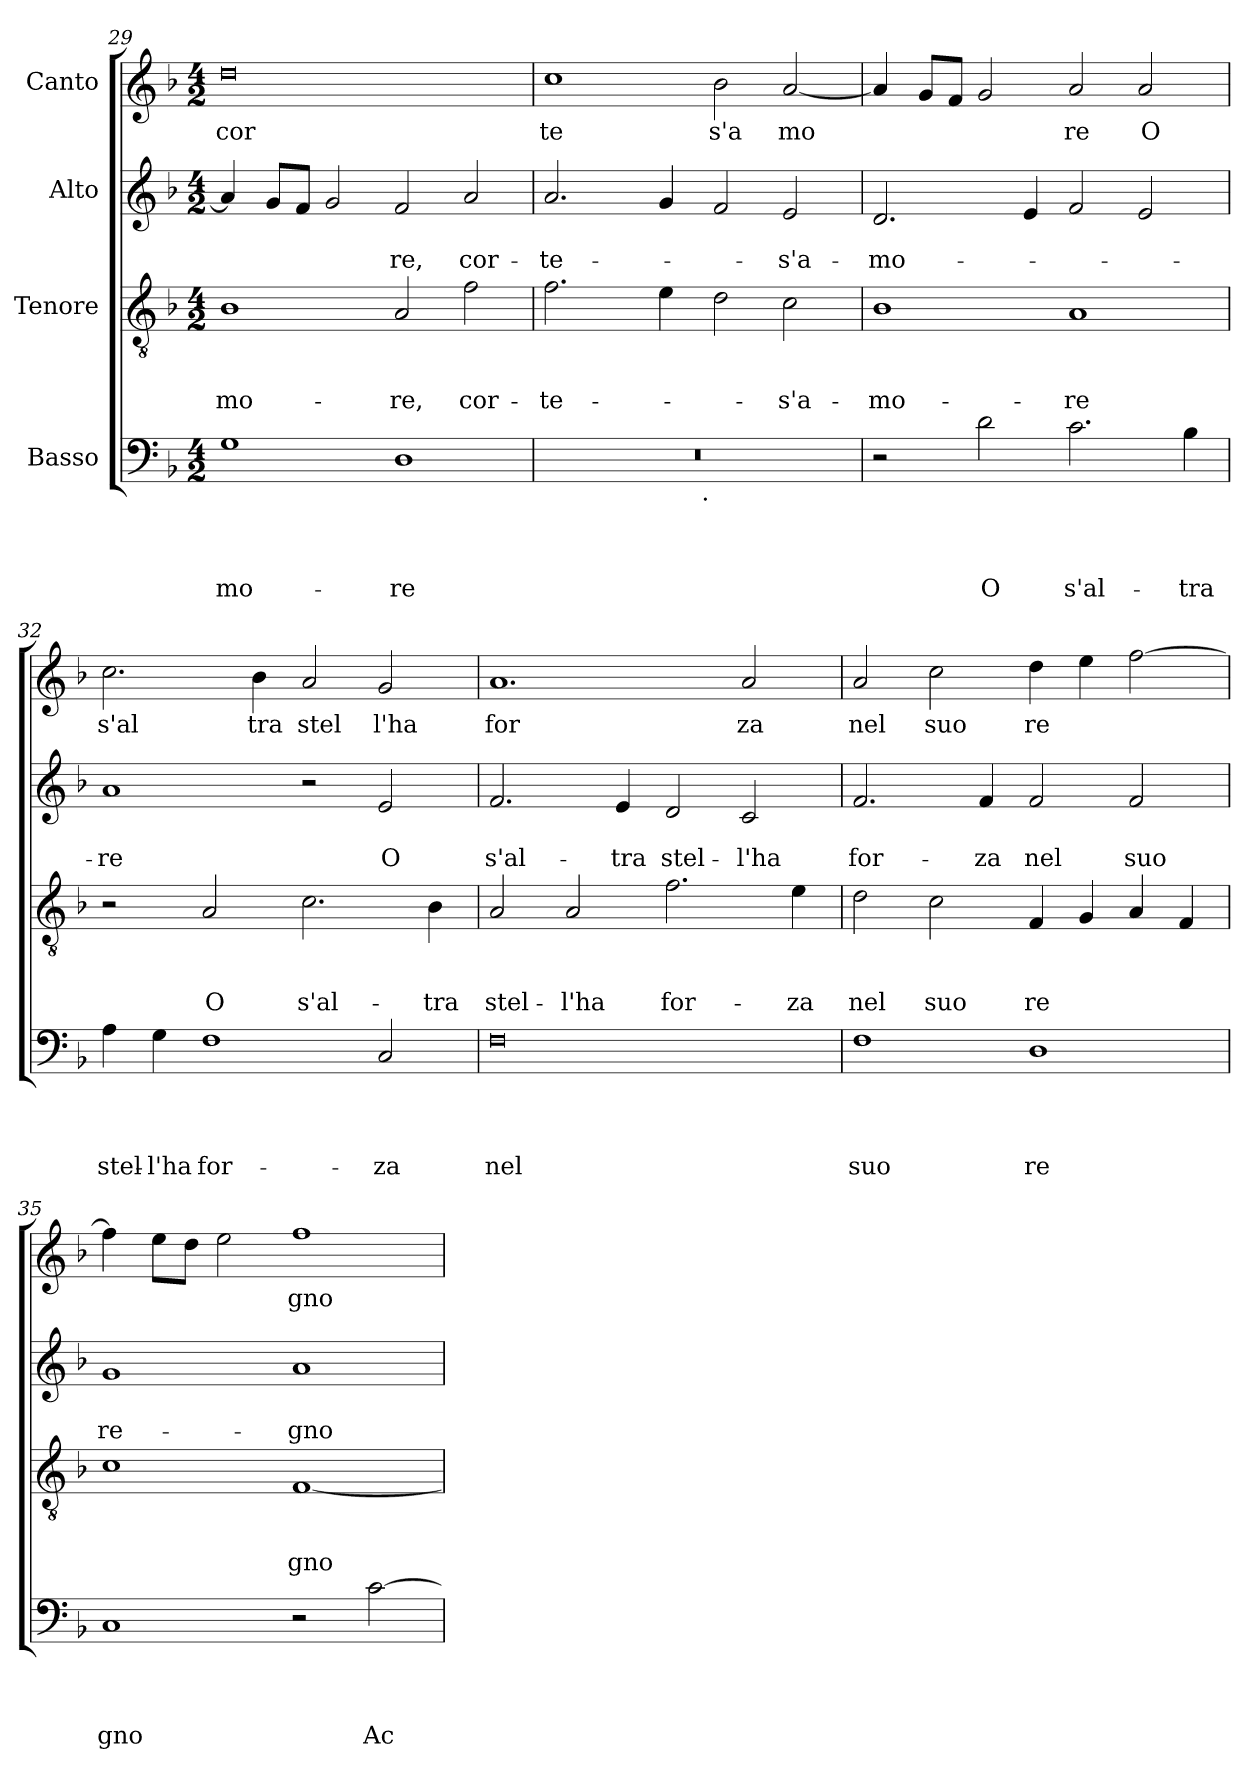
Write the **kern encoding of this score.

**kern	**text	**text	**text	**text	**kern	**text	**text	**text	**kern	**text	**text	**kern	**text
*part4	*part4	*part4	*part4	*part4	*part3	*part3	*part3	*part3	*part2	*part2	*part2	*part1	*part1
*staff4	*staff4	*staff4	*staff4	*staff4	*staff3	*staff3	*staff3	*staff3	*staff2	*staff2	*staff2	*staff1	*staff1
*I"Basso	*	*	*	*	*I"Tenore	*	*	*	*I"Alto	*	*	*I"Canto	*
*clefF4	*	*	*	*	*clefGv2	*	*	*	*clefG2	*	*	*clefG2	*
*k[b-]	*	*	*	*	*k[b-]	*	*	*	*k[b-]	*	*	*k[b-]	*
*F:	*	*	*	*	*F:	*	*	*	*F:	*	*	*F:	*
*M4/2	*	*	*	*	*M4/2	*	*	*	*M4/2	*	*	*M4/2	*
=29	=29	=29	=29	=29	=29	=29	=29	=29	=29	=29	=29	=29	=29
!	!	!	!	!LO:LY:b	!	!	!	!LO:LY:b	!	!	!	!	!LO:LY:b
1G	.	.	.	-mo-	1B-	.	.	-mo-	4a/]	.	.	0dd	cor
.	.	.	.	.	.	.	.	.	8g/L	.	.	.	.
.	.	.	.	.	.	.	.	.	8f/J	.	.	.	.
.	.	.	.	.	.	.	.	.	2g/	.	.	.	.
!	!	!	!	!LO:LY:b	!	!	!	!LO:LY:b	!	!	!LO:LY:b	!	!
1D	.	.	.	-re	2A/	.	.	-re,	2f/	.	-re,	.	.
!	!	!	!	!	!	!	!	!LO:LY:b	!	!	!LO:LY:b	!	!
.	.	.	.	.	2f\	.	.	cor-	2a/	.	cor-	.	.
=30	=30	=30	=30	=30	=30	=30	=30	=30	=30	=30	=30	=30	=30
!	!	!	!	!	!	!	!	!LO:LY:b	!	!	!LO:LY:b	!	!LO:LY:b
*^	*	*	*	*	*	*	*	*	*	*	*	*	*
0r	2ryy	.	.	.	.	2.f\	.	.	-te-	2.a/	.	-te-	1cc	te
.	4...ryy	.	.	.	.	.	.	.	.	.	.	.	.	.
.	.	.	.	.	.	4e\	.	.	.	4g/	.	.	.	.
!	!LO:TX:b:t=.	!	!	!	!	!	!	!	!	!	!	!	!	!
.	1ryy	.	.	.	.	.	.	.	.	.	.	.	.	.
!	!	!	!	!	!	!	!	!	!	!	!	!	!	!LO:LY:b
.	.	.	.	.	.	2d\	.	.	.	2f/	.	.	2b-\	s'a
!	!	!	!	!	!	!	!	!	!LO:LY:b	!	!	!LO:LY:b	!	!LO:LY:b
.	.	.	.	.	.	2c\	.	.	-s'a-	2e/	.	-s'a-	[<2a/	mo
.	32ryy	.	.	.	.	.	.	.	.	.	.	.	.	.
=31	=31	=31	=31	=31	=31	=31	=31	=31	=31	=31	=31	=31	=31	=31
!	!	!	!	!	!	!	!	!	!LO:LY:b	!	!	!LO:LY:b	!	!
*v	*v	*	*	*	*	*	*	*	*	*	*	*	*	*
2r	.	.	.	.	1B-	.	.	-mo-	2.d/	.	-mo-	4a/]	.
.	.	.	.	.	.	.	.	.	.	.	.	8g/L	.
.	.	.	.	.	.	.	.	.	.	.	.	8f/J	.
!	!	!	!	!LO:LY:b	!	!	!	!	!	!	!	!	!
2d\	.	.	.	O	.	.	.	.	.	.	.	2g/	.
.	.	.	.	.	.	.	.	.	4e/	.	.	.	.
!	!	!	!	!LO:LY:b	!	!	!	!LO:LY:b	!	!	!	!	!LO:LY:b
2.c\	.	.	.	s'al-	1A	.	.	-re	2f/	.	.	2a/	re
!	!	!	!	!	!	!	!	!	!	!	!	!	!LO:LY:b
.	.	.	.	.	.	.	.	.	2e/	.	.	2a/	O
!	!	!	!	!LO:LY:b	!	!	!	!	!	!	!	!	!
4B-\	.	.	.	-tra	.	.	.	.	.	.	.	.	.
=32	=32	=32	=32	=32	=32	=32	=32	=32	=32	=32	=32	=32	=32
!	!	!	!	!LO:LY:b	!	!	!	!	!	!	!LO:LY:b	!	!LO:LY:b
4A\	.	.	.	stel-	2r	.	.	.	1a	.	-re	2.cc\	s'al
!	!	!	!	!LO:LY:b	!	!	!	!	!	!	!	!	!
4G\	.	.	.	-l'ha	.	.	.	.	.	.	.	.	.
!	!	!	!	!LO:LY:b	!	!	!	!LO:LY:b	!	!	!	!	!
1F	.	.	.	for-	2A/	.	.	O	.	.	.	.	.
!	!	!	!	!	!	!	!	!	!	!	!	!	!LO:LY:b
.	.	.	.	.	.	.	.	.	.	.	.	4b-\	tra
!	!	!	!	!	!	!	!	!LO:LY:b	!	!	!	!	!LO:LY:b
.	.	.	.	.	2.c\	.	.	s'al-	2r	.	.	2a/	stel
!	!	!	!	!LO:LY:b	!	!	!	!	!	!	!LO:LY:b	!	!LO:LY:b
2C/	.	.	.	-za	.	.	.	.	2e/	.	O	2g/	l'ha
!	!	!	!	!	!	!	!	!LO:LY:b	!	!	!	!	!
.	.	.	.	.	4B-\	.	.	-tra	.	.	.	.	.
=33	=33	=33	=33	=33	=33	=33	=33	=33	=33	=33	=33	=33	=33
!	!	!	!	!LO:LY:b	!	!	!	!LO:LY:b	!	!	!LO:LY:b	!	!LO:LY:b
0F	.	.	.	nel	2A/	.	.	stel-	2.f/	.	s'al-	1.a	for
!	!	!	!	!	!	!	!	!LO:LY:b	!	!	!	!	!
.	.	.	.	.	2A/	.	.	-l'ha	.	.	.	.	.
!	!	!	!	!	!	!	!	!	!	!	!LO:LY:b	!	!
.	.	.	.	.	.	.	.	.	4e/	.	-tra	.	.
!	!	!	!	!	!	!	!	!LO:LY:b	!	!	!LO:LY:b	!	!
.	.	.	.	.	2.f\	.	.	for-	2d/	.	stel-	.	.
!	!	!	!	!	!	!	!	!	!	!	!LO:LY:b	!	!LO:LY:b
.	.	.	.	.	.	.	.	.	2c/	.	-l'ha	2a/	za
!	!	!	!	!	!	!	!	!LO:LY:b	!	!	!	!	!
.	.	.	.	.	4e\	.	.	-za	.	.	.	.	.
!!LO:LB:g=z
=34	=34	=34	=34	=34	=34	=34	=34	=34	=34	=34	=34	=34	=34
!	!	!	!	!LO:LY:b	!	!	!	!LO:LY:b	!	!	!LO:LY:b	!	!LO:LY:b
1F	.	.	.	suo	2d\	.	.	nel	2.f/	.	for-	2a/	nel
!	!	!	!	!	!	!	!	!LO:LY:b	!	!	!	!	!LO:LY:b
.	.	.	.	.	2c\	.	.	suo	.	.	.	2cc\	suo
!	!	!	!	!	!	!	!	!	!	!	!LO:LY:b	!	!
.	.	.	.	.	.	.	.	.	4f/	.	-za	.	.
!	!	!	!	!LO:LY:b	!	!	!	!LO:LY:b	!	!	!LO:LY:b	!	!LO:LY:b
1D	.	.	.	re	4F/	.	.	re	2f/	.	nel	4dd\	re
.	.	.	.	.	4G/	.	.	.	.	.	.	4ee\	.
!	!	!	!	!	!	!	!	!	!	!	!LO:LY:b	!	!
.	.	.	.	.	4A/	.	.	.	2f/	.	suo	[>2ff\	.
.	.	.	.	.	4F/	.	.	.	.	.	.	.	.
=35	=35	=35	=35	=35	=35	=35	=35	=35	=35	=35	=35	=35	=35
!	!	!	!	!LO:LY:b	!	!	!	!	!	!	!LO:LY:b	!	!
1C	.	.	.	gno	1c	.	.	.	1g	.	re-	4ff\]	.
.	.	.	.	.	.	.	.	.	.	.	.	8ee\L	.
.	.	.	.	.	.	.	.	.	.	.	.	8dd\J	.
.	.	.	.	.	.	.	.	.	.	.	.	2ee\	.
!	!	!	!	!	!	!	!	!LO:LY:b	!	!	!LO:LY:b	!	!LO:LY:b
2r	.	.	.	.	[<1F	.	.	gno	1a	.	-gno	1ff	gno
!	!	!	!	!LO:LY:b	!	!	!	!	!	!	!	!	!
[>2c\	.	.	.	Ac	.	.	.	.	.	.	.	.	.
=	=	=	=	=	=	=	=	=	=	=	=	=	=
*-	*-	*-	*-	*-	*-	*-	*-	*-	*-	*-	*-	*-	*-
